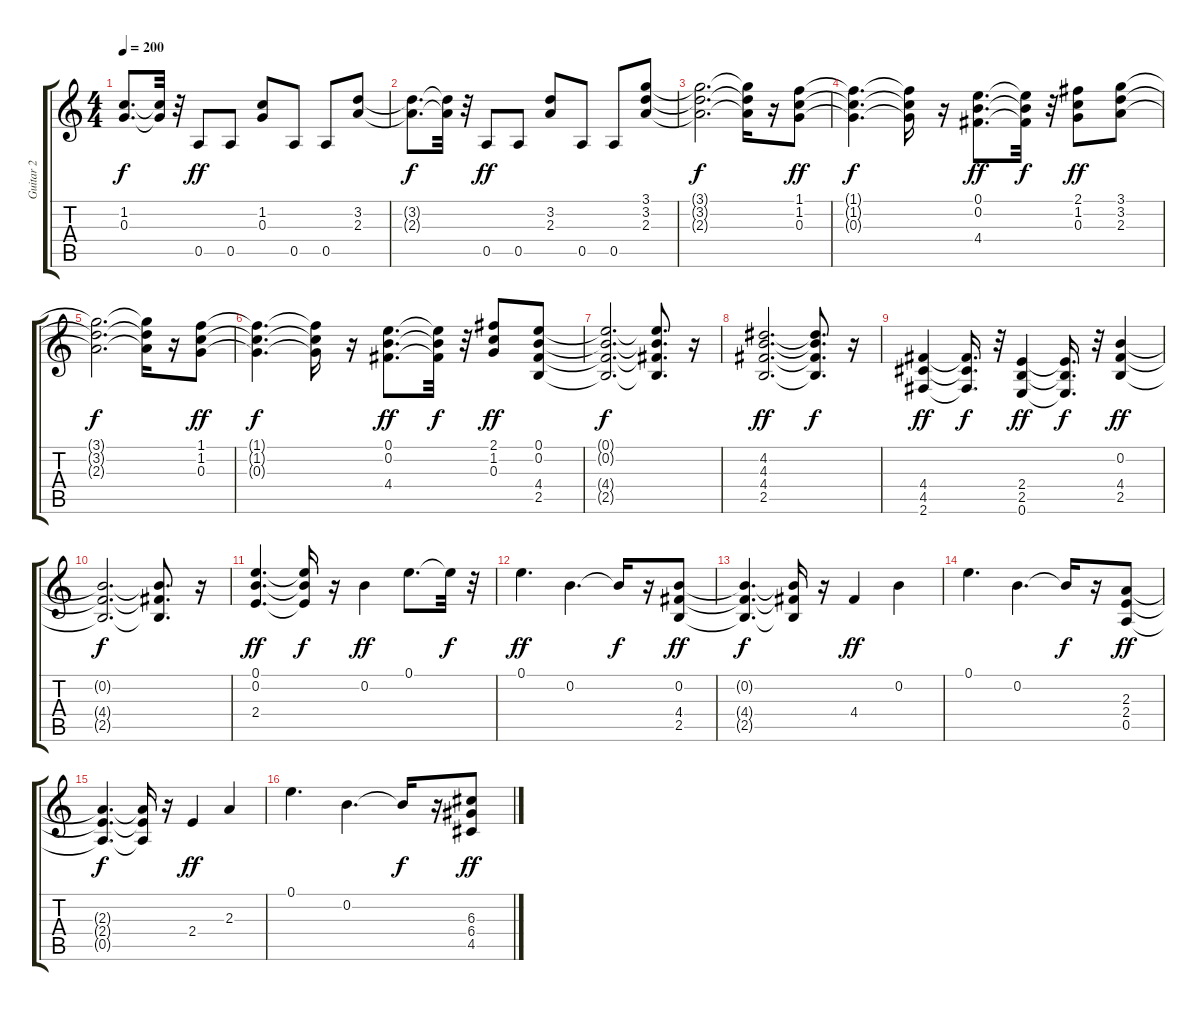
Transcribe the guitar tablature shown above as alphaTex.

\track ("Guitar 2" "Guitar 2") {instrument distortionguitar}
\staff {score tabs}
\tuning (E4 B3 G3 D3 A2 E2) {hide}
\ts (4 4)
\tempo 200
\clef g2
\ks c
(1.2{t} 0.3{t}).8{d dy f} (1.2{t} 0.3{t}).32 r.32 0.5.8{dy ff} 0.5.8 (1.2 0.3).8 0.5.8 0.5.8 (3.2 2.3).8 |
(3.2{t} 2.3{t}).8{d dy f} (3.2{t} 2.3{t}).32 r.32 0.5.8{dy ff} 0.5.8 (3.2 2.3).8 0.5.8 0.5.8 (3.1 3.2 2.3).8 |
(3.1{t} 3.2{t} 2.3{t}).2{d dy f} (3.1{t} 3.2{t} 2.3{t}).16 r.16 (1.1 1.2 0.3).8{dy ff} |
(1.1{t} 1.2{t} 0.3{t}).4{d dy f} (1.1{t} 1.2{t} 0.3{t}).16 r.16 (0.1 0.2 4.4).8{d dy ff} (0.1{t} 0.2{t} 4.4{t}).32{dy f} r.32 (2.1 1.2 0.3).8{dy ff} (3.1 3.2 2.3).8 |
(3.1{t} 3.2{t} 2.3{t}).2{d dy f} (3.1{t} 3.2{t} 2.3{t}).16 r.16 (1.1 1.2 0.3).8{dy ff} |
(1.1{t} 1.2{t} 0.3{t}).4{d dy f} (1.1{t} 1.2{t} 0.3{t}).16 r.16 (0.1 0.2 4.4).8{d dy ff} (0.1{t} 0.2{t} 4.4{t}).32{dy f} r.32 (2.1 1.2 0.3).8{dy ff} (0.1 0.2 4.4 2.5).8 |
(0.1{t} 0.2{t} 4.4{t} 2.5{t}).2{d dy f} (0.1{t} 0.2{t} 4.4{t} 2.5{t}).8{d} r.16 |
(4.2 4.3 4.4 2.5).2{d dy ff} (4.2{t} 4.3{t} 4.4{t} 2.5{t}).8{d dy f} r.16 |
(4.4 4.5 2.6).4{dy ff} (4.4{t} 4.5{t} 2.6{t}).16{d dy f} r.32 (2.4 2.5 0.6).4{dy ff} (2.4{t} 2.5{t} 0.6{t}).16{d dy f} r.32 (0.2 4.4 2.5).4{dy ff} |
(0.2{t} 4.4{t} 2.5{t}).2{d dy f} (0.2{t} 4.4{t} 2.5{t}).8{d} r.16 |
(0.1 0.2 2.4).4{d dy ff} (0.1{t} 0.2{t} 2.4{t}).16{dy f} r.16 0.2.4{dy ff} 0.1.8{d} 0.1{t}.32{dy f} r.32 |
0.1.4{d dy ff} 0.2.4{d} 0.2{t}.16{dy f} r.16 (0.2 4.4 2.5).8{dy ff} |
(0.2{t} 4.4{t} 2.5{t}).4{d dy f} (0.2{t} 4.4{t} 2.5{t}).16 r.16 4.4.4{dy ff} 0.2.4 |
0.1.4{d} 0.2.4{d} 0.2{t}.16{dy f} r.16 (2.3 2.4 0.5).8{dy ff} |
(2.3{t} 2.4{t} 0.5{t}).4{d dy f} (2.3{t} 2.4{t} 0.5{t}).16 r.16 2.4.4{dy ff} 2.3.4 |
0.1.4{d} 0.2.4{d} 0.2{t}.16{dy f} r.16 (6.3 6.4 4.5).8{dy ff}
